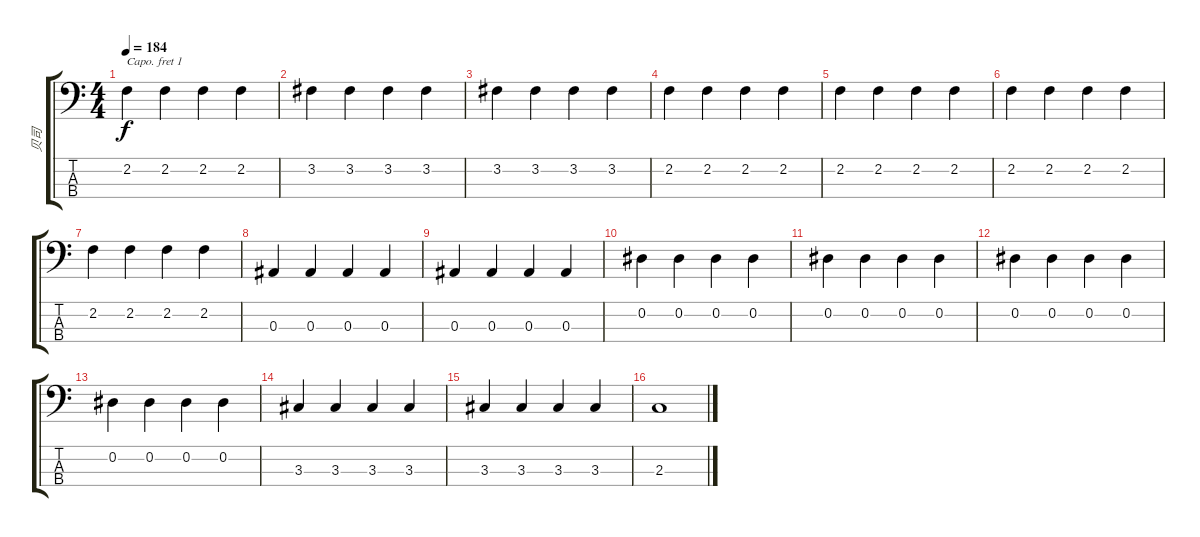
\track ("贝司" "贝司") {instrument electricbassfinger}
\staff {score tabs}
\capo 1
\tuning (G2 D2 A1 E1) {hide}
\ts (4 4)
\tempo 184
\clef f4
\ks c
2.2.4{dy f} 2.2.4 2.2.4 2.2.4 |
3.2.4 3.2.4 3.2.4 3.2.4 |
3.2.4 3.2.4 3.2.4 3.2.4 |
2.2.4 2.2.4 2.2.4 2.2.4 |
2.2.4 2.2.4 2.2.4 2.2.4 |
2.2.4 2.2.4 2.2.4 2.2.4 |
2.2.4 2.2.4 2.2.4 2.2.4 |
0.3.4 0.3.4 0.3.4 0.3.4 |
0.3.4 0.3.4 0.3.4 0.3.4 |
0.2.4 0.2.4 0.2.4 0.2.4 |
0.2.4 0.2.4 0.2.4 0.2.4 |
0.2.4 0.2.4 0.2.4 0.2.4 |
0.2.4 0.2.4 0.2.4 0.2.4 |
3.3.4 3.3.4 3.3.4 3.3.4 |
3.3.4 3.3.4 3.3.4 3.3.4 |
2.3.1
